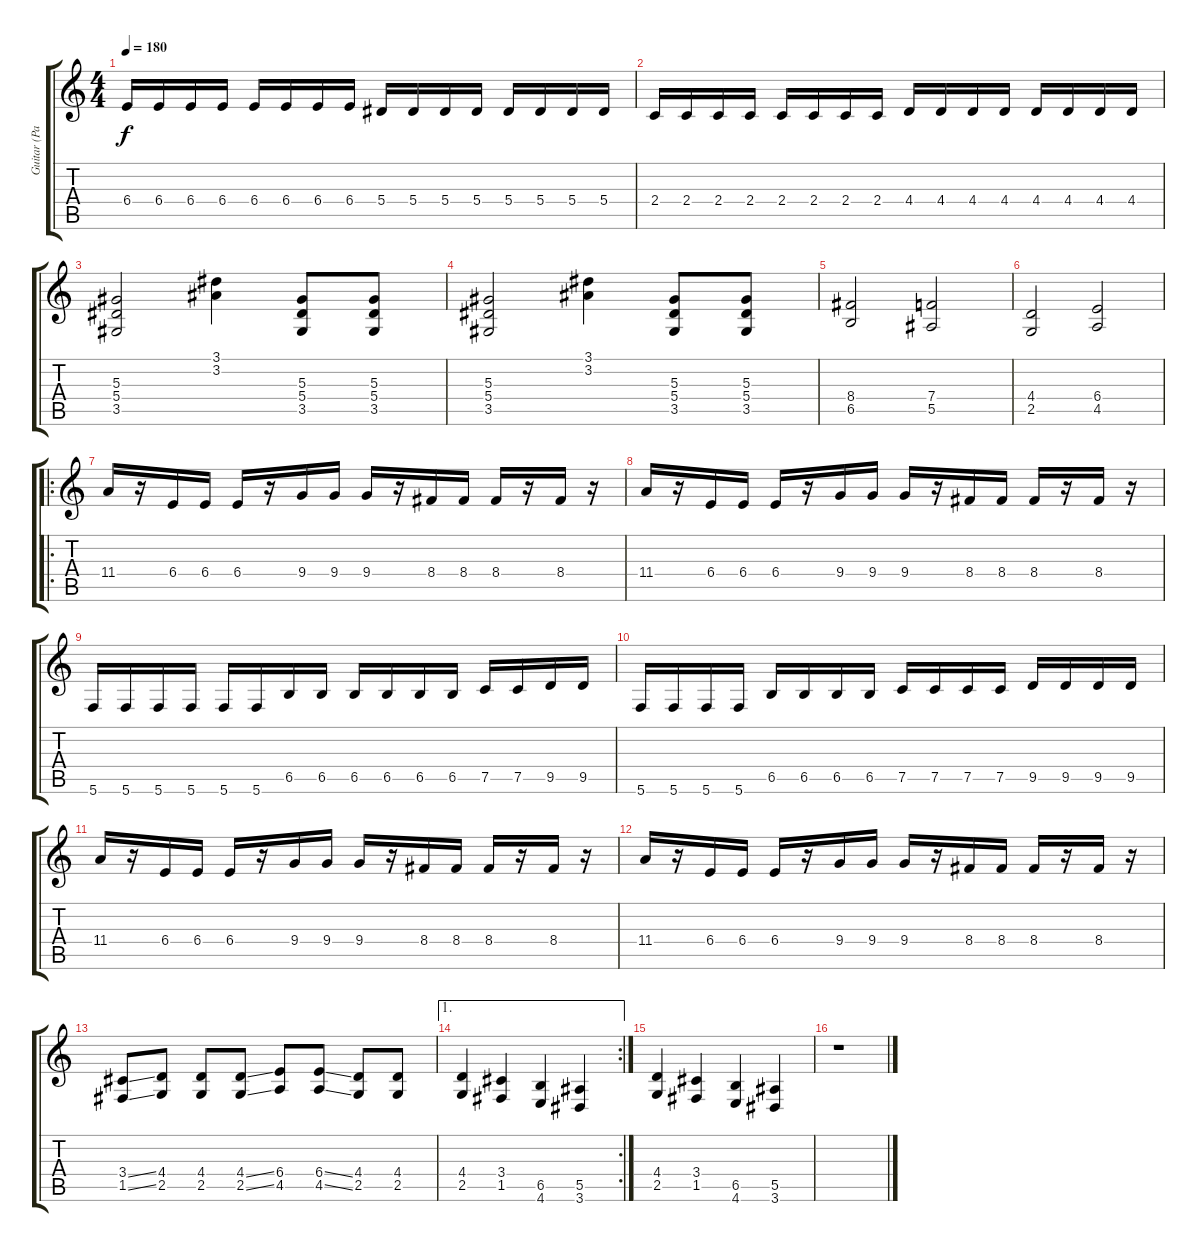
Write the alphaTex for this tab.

\track ("Guitar (Paul)" "Guitar (Pa") {instrument distortionguitar}
\staff {score tabs}
\tuning (C4 G3 Eb3 Bb2 F2 C2) {hide}
\ts (4 4)
\tempo 180
\clef g2
\ks c
6.4.16{dy f} 6.4.16 6.4.16 6.4.16 6.4.16 6.4.16 6.4.16 6.4.16 5.4.16 5.4.16 5.4.16 5.4.16 5.4.16 5.4.16 5.4.16 5.4.16 |
2.4.16 2.4.16 2.4.16 2.4.16 2.4.16 2.4.16 2.4.16 2.4.16 4.4.16 4.4.16 4.4.16 4.4.16 4.4.16 4.4.16 4.4.16 4.4.16 |
(5.3 5.4 3.5).2 (3.1 3.2).4 (5.3 5.4 3.5).8 (5.3 5.4 3.5).8 |
(5.3 5.4 3.5).2 (3.1 3.2).4 (5.3 5.4 3.5).8 (5.3 5.4 3.5).8 |
(8.4 6.5).2 (7.4 5.5).2 |
(4.4 2.5).2 (6.4 4.5).2 |
\ro
11.4.16 r.16 6.4.16 6.4.16 6.4.16 r.16 9.4.16 9.4.16 9.4.16 r.16 8.4.16 8.4.16 8.4.16 r.16 8.4.16 r.16 |
11.4.16 r.16 6.4.16 6.4.16 6.4.16 r.16 9.4.16 9.4.16 9.4.16 r.16 8.4.16 8.4.16 8.4.16 r.16 8.4.16 r.16 |
5.6.16 5.6.16 5.6.16 5.6.16 5.6.16 5.6.16 6.5.16 6.5.16 6.5.16 6.5.16 6.5.16 6.5.16 7.5.16 7.5.16 9.5.16 9.5.16 |
5.6.16 5.6.16 5.6.16 5.6.16 6.5.16 6.5.16 6.5.16 6.5.16 7.5.16 7.5.16 7.5.16 7.5.16 9.5.16 9.5.16 9.5.16 9.5.16 |
11.4.16 r.16 6.4.16 6.4.16 6.4.16 r.16 9.4.16 9.4.16 9.4.16 r.16 8.4.16 8.4.16 8.4.16 r.16 8.4.16 r.16 |
11.4.16 r.16 6.4.16 6.4.16 6.4.16 r.16 9.4.16 9.4.16 9.4.16 r.16 8.4.16 8.4.16 8.4.16 r.16 8.4.16 r.16 |
(3.4{ss} 1.5{ss}).8 (4.4 2.5).8 (4.4 2.5).8 (4.4{ss} 2.5{ss}).8 (6.4 4.5).8 (6.4{ss} 4.5{ss}).8 (4.4 2.5).8 (4.4 2.5).8 |
\ae 1
\rc 2
(4.4 2.5).4 (3.4 1.5).4 (6.5 4.6).4 (5.5 3.6).4 |
(4.4 2.5).4 (3.4 1.5).4 (6.5 4.6).4 (5.5 3.6).4 |
r.1
